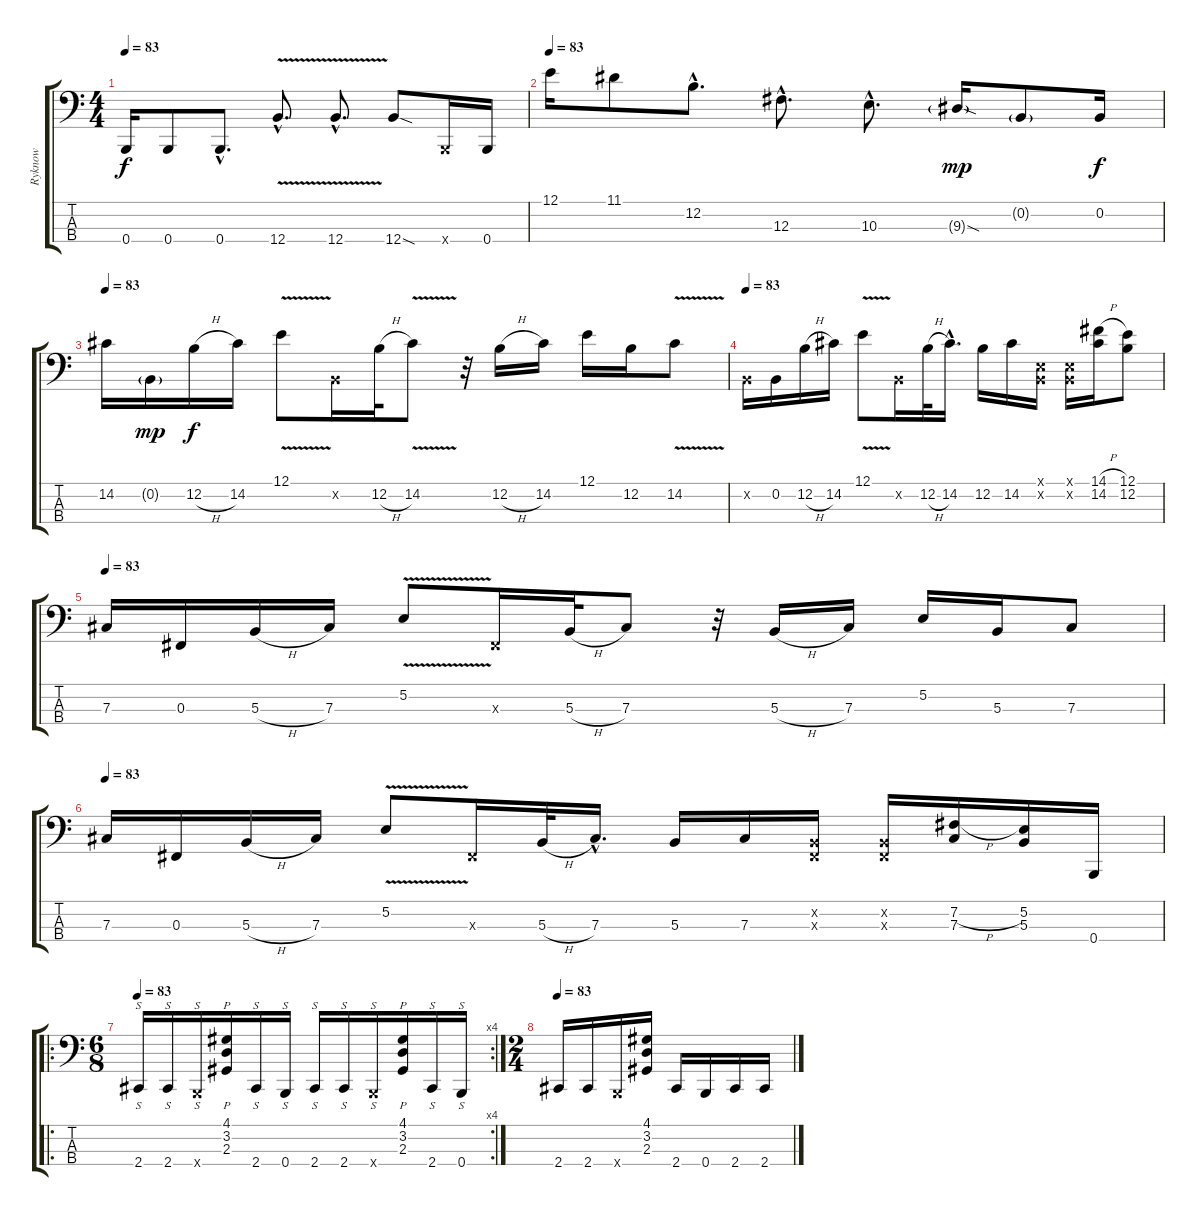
\track ("Ryknow" "Ryknow") {instrument electricbassfinger}
\staff {score tabs}
\tuning (E2 B1 Gb1 B0) {hide}
\ts (4 4)
\tempo 83
\clef f4
\ks c
0.4.16{dy f instrument slapbass1} 0.4.8 0.4{hac}.8{d} 12.4{v hac}.8{d} 12.4{v hac}.8{d} 12.4{sod}.8 0.4{x}.16 0.4.16 |
\tempo 83
12.1.16{instrument slapbass1} 11.1.8 12.2{hac}.8{d} 12.3{hac}.8{d} 10.3{hac}.8{d} 9.3{sod g}.16{dy mp} 0.2{g}.8 0.2.16{dy f} |
\tempo 83
14.2.16{instrument electricbassfinger} 0.2{g}.16{dy mp} 12.2{h}.16{dy f} 14.2.16 12.1{v}.8 0.2{x}.16 12.2{h}.32 14.2{v}.8 r.32 12.2{h}.16 14.2.16 12.1.16 12.2.16 14.2{v}.8 |
\tempo 83
0.2{x}.16{instrument electricbassfinger} 0.2.16 12.2{h}.16 14.2.16 12.1{v}.8 0.2{x}.16 12.2{h}.32 14.2{hac}.16{d} 12.2.16 14.2.16 (0.1{x} 0.2{x}).16 (0.1{x} 0.2{x}).16 (14.1{h} 14.2).16 (12.1 12.2).8 |
\tempo 83
7.3.16{instrument electricbassfinger} 0.3.16 5.3{h}.16 7.3.16 5.2{v}.8 0.3{x}.16 5.3{h}.32 7.3.8 r.32 5.3{h}.16 7.3.16 5.2.16 5.3.16 7.3.8 |
\tempo 83
7.3.16 0.3.16 5.3{h}.16 7.3.16 5.2{v}.8 0.3{x}.16 5.3{h}.32 7.3{hac}.16{d} 5.3.16 7.3.16 (0.2{x} 0.3{x}).16 (0.2{x} 0.3{x}).16 (7.2{h} 7.3).16 (5.2 5.3).16 0.4.16 |
\ro
\rc 4
\ts (6 8)
\tempo 83
2.4.16{s instrument slapbass1} 2.4.16{s} 0.4{x}.16{s} (4.1 3.2 2.3).16{p} 2.4.16{s} 0.4.16{s} 2.4.16{s} 2.4.16{s} 0.4{x}.16{s} (4.1 3.2 2.3).16{p} 2.4.16{s} 0.4.16{s} |
\ts (2 4)
\tempo 83
2.4.16{instrument slapbass1} 2.4.16 0.4{x}.16 (4.1 3.2 2.3).16 2.4.16 0.4.16 2.4.16 2.4.16
